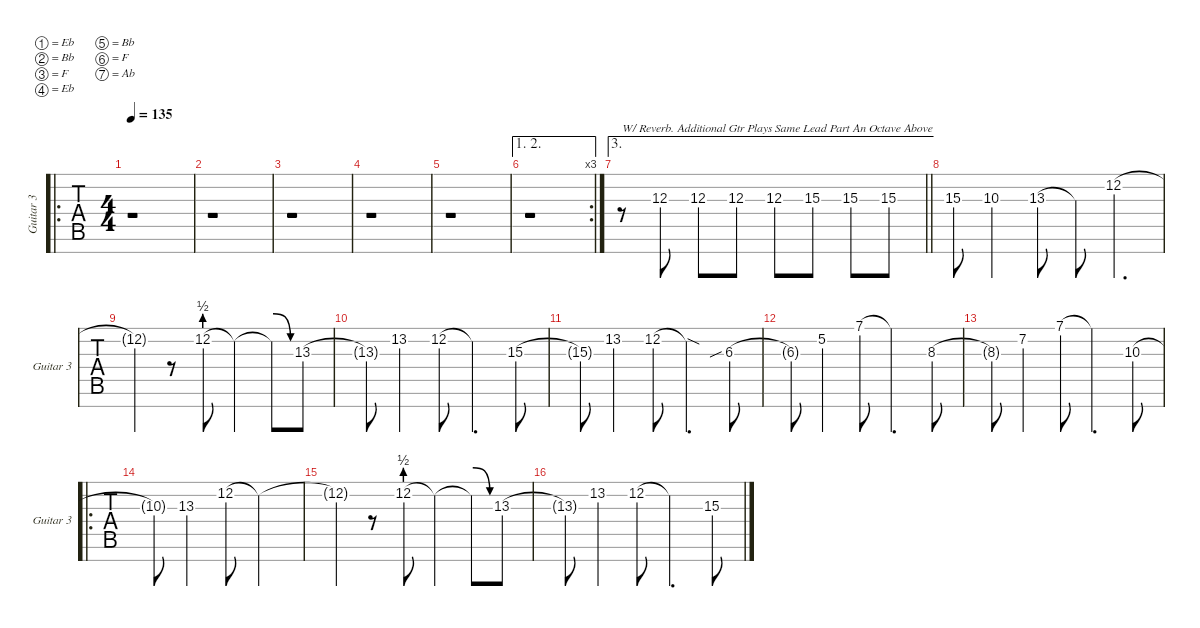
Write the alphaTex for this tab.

\defaultSystemsLayout 4
\hideDynamics
\bracketExtendMode nobrackets
\singleTrackTrackNamePolicy allsystems
\multiTrackTrackNamePolicy allsystems
\firstSystemTrackNameMode fullname
\otherSystemsTrackNameMode fullname
\otherSystemsTrackNameOrientation horizontal
\track ("Guitar 3" "Guitar 3") {instrument overdrivenguitar}
\staff {tabs}
\tuning (Eb4 Bb3 F3 Eb3 Bb2 F2 Ab1)
\ro
\ts (4 4)
\tempo 135
\clef g2
\ks c
r.1{dy mf} |
r.1 |
r.1 |
r.1 |
r.1 |
\ae (1 2)
\rc 3
r.1 |
\ae 3
\barLineRight lightlight
r.8{txt "W/ Reverb. Additional Gtr Plays Same Lead Part An Octave Above"} 12.3.8 12.3.8 12.3.8 12.3.8 15.3.8 15.3.8 15.3.8 |
15.3.8 10.3.4 13.3.8 13.3{t}.8 12.2.4{d} |
12.2{t}.4 r.8 12.2{be (prebend 0 2 60 2)}.8 12.2{t}.4 12.2{be (prebendrelease 0 2 15 0) t}.8 13.3.8 |
13.3{t}.8 13.2.4 12.2.8 12.2{t}.4{d} 15.3.8 |
15.3{t}.8 13.2.4 12.2.8 12.2{sod t}.4{d} 6.3{sib}.8 |
6.3{t}.8 5.2.4 7.1.8 7.1{t}.4{d} 8.3.8 |
8.3{t}.8 7.2.4 7.1.8 7.1{t}.4{d} 10.3.8 |
\ro
10.3{t}.8 13.3.4 12.2.8 12.2{t}.2 |
12.2{t}.4 r.8 12.2{be (prebend 0 2 60 2)}.8 12.2{t}.4 12.2{be (prebendrelease 0 2 15 0) t}.8 13.3.8 |
13.3{t}.8 13.2.4 12.2.8 12.2{t}.4{d} 15.3.8
